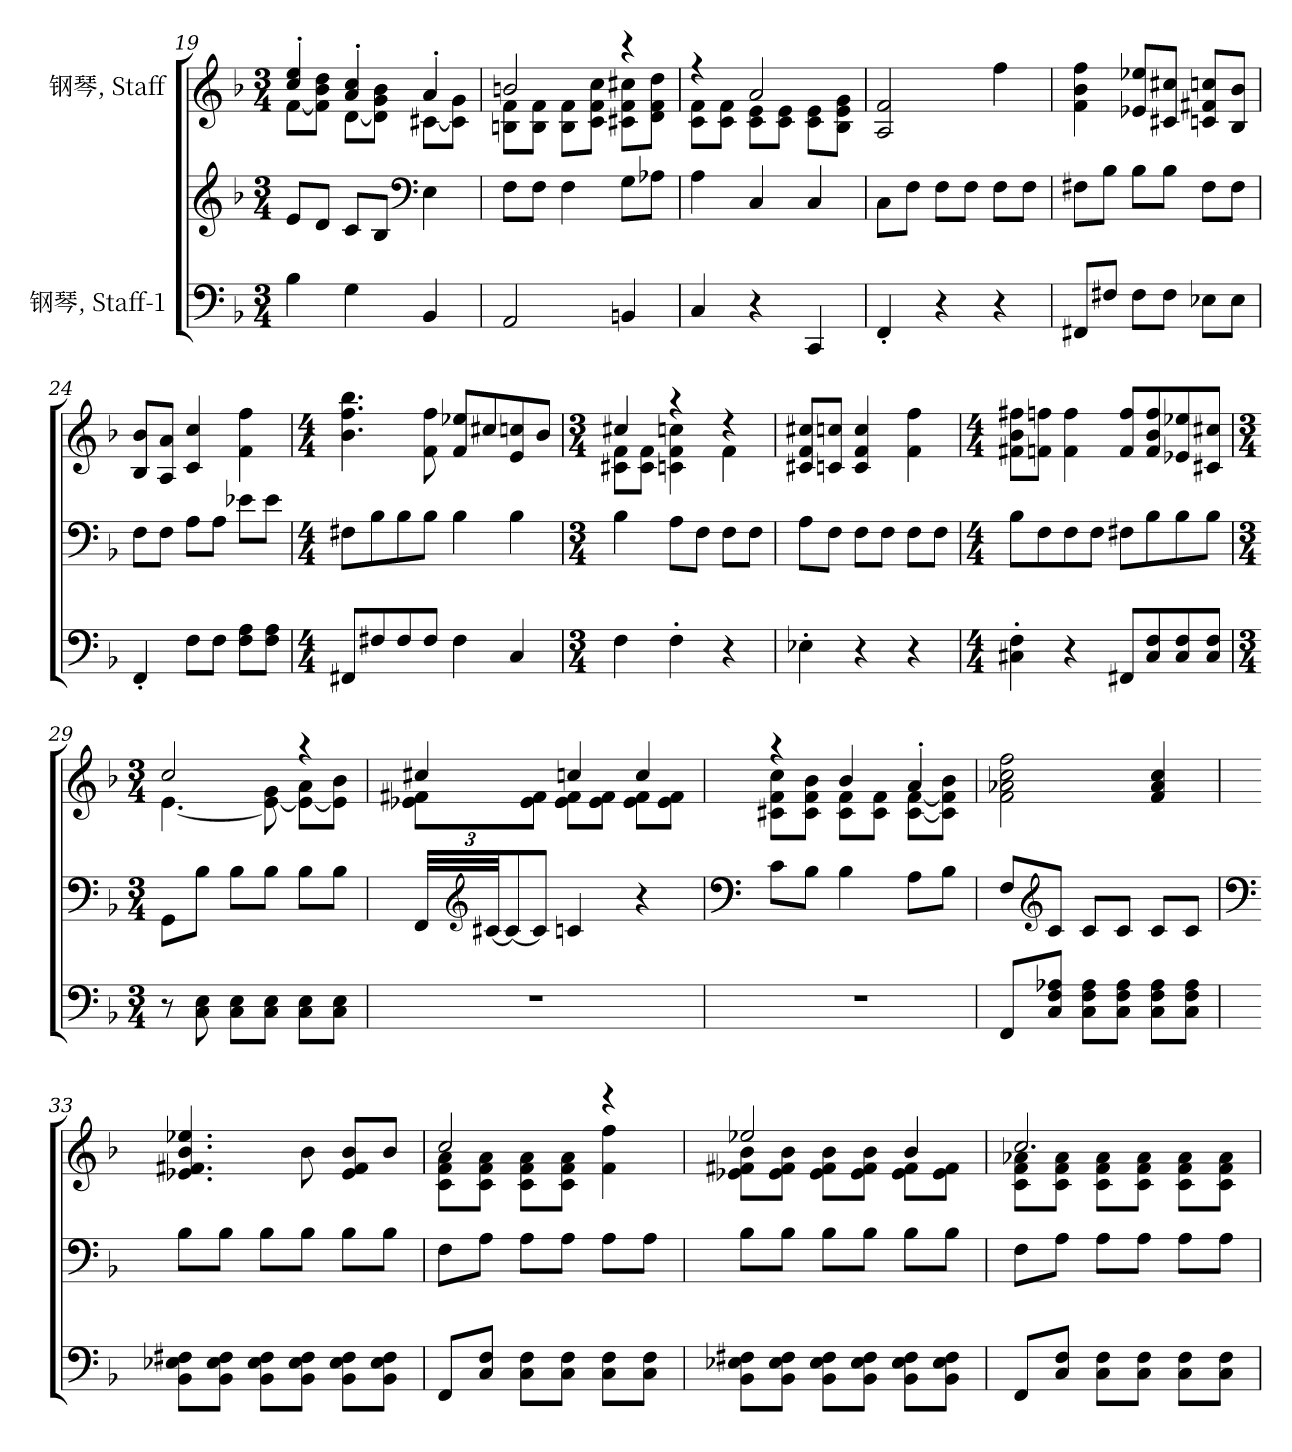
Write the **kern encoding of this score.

**kern	**kern	**kern
*part2	*part2	*part1
*staff3	*staff2	*staff1
*I"钢琴, Staff-1	*	*I"钢琴, Staff
*clefF4	*clefG2	*clefG2
*k[b-]	*k[b-]	*k[b-]
*M3/4	*M3/4	*M3/4
=19	=19	=19
*	*	*^
4B-\	8e/L	4cc/' 4ee/'	[8f\L
.	8d/J	.	8f\] 8b-\ 8dd\J
4G\	8c/L	4a/' 4cc/'	[8d\L
.	8B-/J	.	8d\] 8g\ 8b-\J
*	*clefF4	*	*
4BB-/	4E\	4a'/	[8c#X\L
.	.	.	8c#\] 8g\J
=20	=20	=20	=20
2AA/	8F\L	2bn/	8Bn\ 8f\L
.	8F\J	.	8B\ 8f\J
.	4F\	.	8B\ 8f\L
.	.	.	8c\ 8f\ 8cc\J
4BBn/	8G\L	4r	8c#X\ 8f\ 8cc#X\L
.	8A-X\J	.	8d\ 8f\ 8dd\J
=21	=21	=21	=21
4C/	4A\	4r	8c\ 8f\L
.	.	.	8c\ 8f\J
4r	4C/	2a/	8c\ 8e\L
.	.	.	8c\ 8e\J
4CC/	4C/	.	8c\ 8e\L
.	.	.	8B-\ 8e\ 8g\J
*	*	*v	*v
!!LO:LB:g=z
=22	=22	=22
4FF'/	8C\L	2A/ 2f/
.	8F\J	.
4r	8F\L	.
.	8F\J	.
4r	8F\L	4ff\
.	8F\J	.
=23	=23	=23
8FF#X/L	8F#X\L	4f\ 4b-\ 4ff\
8F#X/J	8B-\J	.
8F#\L	8B-\L	8e-X/ 8ee-X/L
8F#\J	8B-\J	8c#X/ 8cc#X/J
8E-X\L	8F#\L	8cn/ 8f#X/ 8ccn/L
8E-\J	8F#\J	8B-/ 8b-/J
=24	=24	=24
4FF'/	8F\L	8B-/ 8b-/L
.	8F\J	8A/ 8a/J
8F\L	8A\L	4c/ 4cc/
8F\J	8A\J	.
8F\ 8A\L	8e-X\L	4f\ 4ff\
8F\ 8A\J	8e-\J	.
=25	=25	=25
*M4/4	*M4/4	*M4/4
8FF#X/L	8F#X\L	4.b-\ 4.ff\ 4.bb-\
8F#X/	8B-\	.
8F#/	8B-\	.
8F#/J	8B-\J	8f\ 8ff\
4F#\	4B-\	8f/ 8ee-X/L
.	.	8cc#X/
4C/	4B-\	8e/ 8ccn/
.	.	8b-/J
!!LO:LB:g=z
=26	=26	=26
*M3/4	*M3/4	*M3/4
*	*	*^
4F\	4B-\	4cc#X/	8c#X\ 8f\L
.	.	.	8c#\ 8f\J
4F'\	8A\L	4r	4cn\ 4f\ 4ccn\
.	8F\J	.	.
4r	8F\L	4r	4f\
.	8F\J	.	.
*	*	*v	*v
=27	=27	=27
*	*	*MM175
4E-X'\	8A\L	8c#X/ 8f/ 8cc#X/L
.	8F\J	8cn/ 8ccn/J
4r	8F\L	4c/ 4f/ 4cc/
.	8F\J	.
4r	8F\L	4f\ 4ff\
.	8F\J	.
=28	=28	=28
*M4/4	*M4/4	*M4/4
4C#X\' 4F\'	8B-\L	8f#X\ 8b-\ 8ff#X\L
.	8F\	8fn\ 8ffn\J
4r	8F\	4f\ 4ff\
.	8F\J	.
8FF#X/L	8F#X\L	8f/ 8ff/L
8C#/ 8F/	8B-\	8f/ 8b-/ 8ff/
8C#/ 8F/	8B-\	8e-X/ 8ee-X/
8C#/ 8F/J	8B-\J	8c#X/ 8cc#X/J
=29	=29	=29
*M3/4	*M3/4	*M3/4
*	*	*^
8r	8GG\L	2cc/	[4.e\
8C\ 8E\	8B-\J	.	.
8C\ 8E\L	8B-\L	.	.
8C\ 8E\J	8B-\J	.	8e\_ 8g\
8C\ 8E\L	8B-\L	4r	8e\_ 8a\L
8C\ 8E\J	8B-\J	.	8e\] 8b-\J
!!LO:PB:g=z	!!
=30	=30	=30	=30
*	*Xbrackettup	*	*
2.r	48FF/LLL	4cc#X/	8e-X\ 8f#X\L
*	*clefG2	*	*
.	[48c#X/JJ	.	.
.	12c#/_	.	.
.	8c#/J]	.	8e-\ 8f#\J
.	4cn/	4ccn/	8e-\ 8f#\L
.	.	.	8e-\ 8f#\J
.	4r	4cc/	8e-\ 8f#\L
.	.	.	8e-\ 8f#\J
=31	=31	=31	=31
*	*clefF4	*	*
2.r	8c\L	4r	8c#X\ 8f\ 8cc\L
.	8B-\J	.	8c#\ 8f\ 8b-\J
.	4B-\	4b-/	8c#\ 8f\L
.	.	.	8c#\ 8f\J
.	8A\L	4a'/	[8c#\ [8f\L
.	8B-\J	.	8c#\] 8f\] 8b-\J
*	*	*v	*v
=32	=32	=32
8FF/L	8F/L	2f\ 2a-X\ 2cc\ 2ff\
*	*clefG2	*
8C/ 8F/ 8A-X/J	8c/J	.
8C\ 8F\ 8A-\L	8c/L	.
8C\ 8F\ 8A-\J	8c/J	.
8C\ 8F\ 8A-\L	8c/L	4f/ 4a-/ 4cc/
8C\ 8F\ 8A-\J	8c/J	.
!!LO:LB:g=z
=33	=33	=33
*	*clefF4	*
8BB-\ 8E-X\ 8F#X\L	8B-\L	4.e-X/ 4.f#X/ 4.b-/ 4.ee-X/
8BB-\ 8E-\ 8F#\J	8B-\J	.
8BB-\ 8E-\ 8F#\L	8B-\L	.
8BB-\ 8E-\ 8F#\J	8B-\J	8b-\
8BB-\ 8E-\ 8F#\L	8B-\L	8e-/ 8f#/ 8b-/L
8BB-\ 8E-\ 8F#\J	8B-\J	8b-/J
=34	=34	=34
*	*	*^
8FF/L	8F\L	2cc/	8c\ 8f\ 8a\L
8C/ 8F/J	8A\J	.	8c\ 8f\ 8a\J
8C\ 8F\L	8A\L	.	8c\ 8f\ 8a\L
8C\ 8F\J	8A\J	.	8c\ 8f\ 8a\J
8C\ 8F\L	8A\L	4r	4f\ 4ff\
8C\ 8F\J	8A\J	.	.
=35	=35	=35	=35
8BB-\ 8E-X\ 8F#X\L	8B-\L	2ee-X/	8e-X\ 8f#X\ 8b-\L
8BB-\ 8E-\ 8F#\J	8B-\J	.	8e-\ 8f#\ 8b-\J
8BB-\ 8E-\ 8F#\L	8B-\L	.	8e-\ 8f#\ 8b-\L
8BB-\ 8E-\ 8F#\J	8B-\J	.	8e-\ 8f#\ 8b-\J
8BB-\ 8E-\ 8F#\L	8B-\L	4b-/	8e-\ 8f#\L
8BB-\ 8E-\ 8F#\J	8B-\J	.	8e-\ 8f#\J
=36	=36	=36	=36
8FF/L	8F\L	2.cc/	8c\ 8f\ 8a-X\L
8C/ 8F/J	8A\J	.	8c\ 8f\ 8a-\J
8C\ 8F\L	8A\L	.	8c\ 8f\ 8a-\L
8C\ 8F\J	8A\J	.	8c\ 8f\ 8a-\J
8C\ 8F\L	8A\L	.	8c\ 8f\ 8a-\L
8C\ 8F\J	8A\J	.	8c\ 8f\ 8a-\J
*	*	*v	*v
=	=	=
*-	*-	*-
